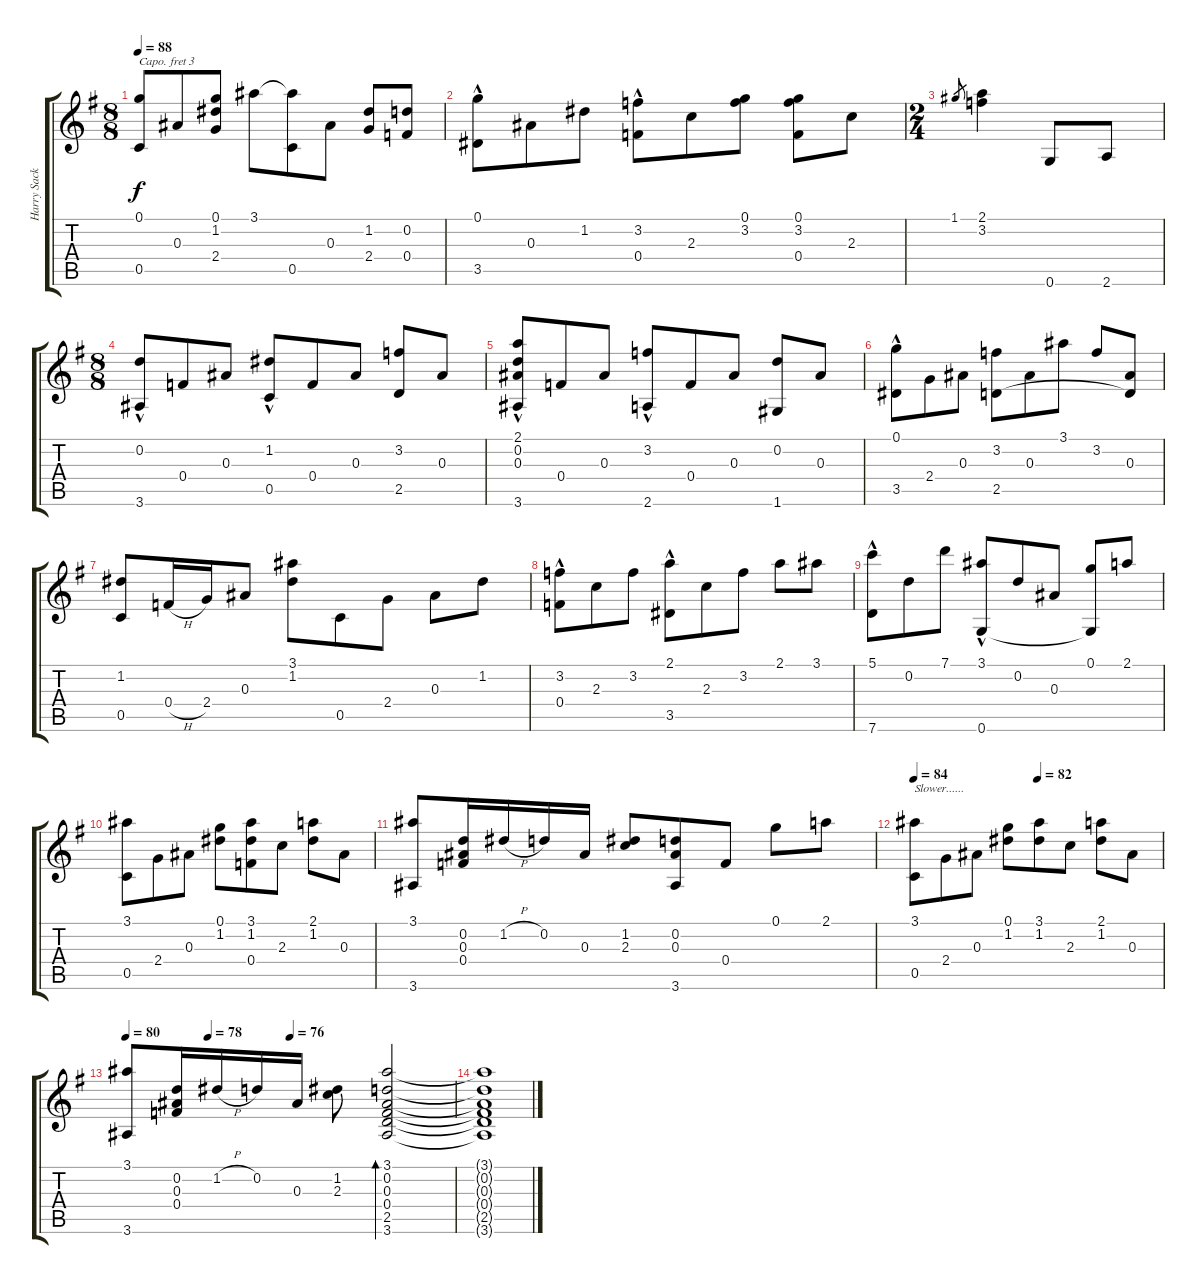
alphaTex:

\track ("Harry Sacksioni" "Harry Sack") {instrument acousticguitarsteel}
\staff {score tabs}
\capo 3
\tuning (E4 B3 G3 D3 A2 E2) {hide}
\ts (8 8)
\tempo 88
\clef g2
\ks g
(0.1 0.5).8{dy f} 0.3.8 (0.1 1.2 2.4).8 3.1.8 (3.1{t} 0.5).8 0.3.8 (1.2 2.4).8 (0.2 0.4).8 |
(0.1 3.5{hac}).8 0.3.8 1.2.8 (3.2 0.4{hac}).8 2.3.8 (0.1 3.2).8 (0.1 3.2 0.4).8 2.3.8 |
\ts (2 4)
1.1.8{gr} (2.1 3.2).4 0.6.8 2.6.8 |
\ts (8 8)
(0.2 3.6{hac}).8 0.4.8 0.3.8 (1.2 0.5{hac}).8 0.4.8 0.3.8 (3.2 2.5).8 0.3.8 |
(2.1 0.2 0.3 3.6{hac}).8 0.4.8 0.3.8 (3.2 2.6{hac}).8 0.4.8 0.3.8 (0.2 1.6).8 0.3.8 |
(0.1 3.5{hac}).8 2.4.8 0.3.8 (3.2 2.5).8 0.3.8 3.1.8 3.2.8 (0.3 2.5{t}).8 |
(1.2 0.5).8 0.4{h}.16 2.4.16 0.3.8 (3.1 1.2).8 0.5.8 2.4.8 0.3.8 1.2.8 |
(3.2 0.4{hac}).8 2.3.8 3.2.8 (2.1 3.5{hac}).8 2.3.8 3.2.8 2.1.8 3.1.8 |
(5.1 7.6{hac}).8 0.2.8 7.1.8 (3.1 0.6{hac}).8 0.2.8 0.3.8 (0.1 0.6{t}).8 2.1.8 |
(3.1 0.5).8 2.4.8 0.3.8 (0.1 1.2).8 (3.1 1.2 0.4).8 2.3.8 (2.1 1.2).8 0.3.8 |
(3.1 3.6).8 (0.2 0.3 0.4).16 1.2{h}.16 0.2.16 0.3.16 (1.2 2.3).8 (0.2 0.3 3.6).8 0.4.8 0.1.8 2.1.8 |
\tempo 84
\tempo (82 0.5)
(3.1 0.5).8{txt "Slower......"} 2.4.8 0.3.8 (0.1 1.2).8 (3.1 1.2).8 2.3.8 (2.1 1.2).8 0.3.8 |
\tempo 80
\tempo (78 0.25)
\tempo (76 0.5)
(3.1 3.6).8 (0.2 0.3 0.4).16 1.2{h}.16 0.2.16 0.3.16 (1.2 2.3).8 (3.1 0.2 0.3 0.4 2.5 3.6).2{bd 480} |
(3.1{t} 0.2{t} 0.3{t} 0.4{t} 2.5{t} 3.6{t}).1
